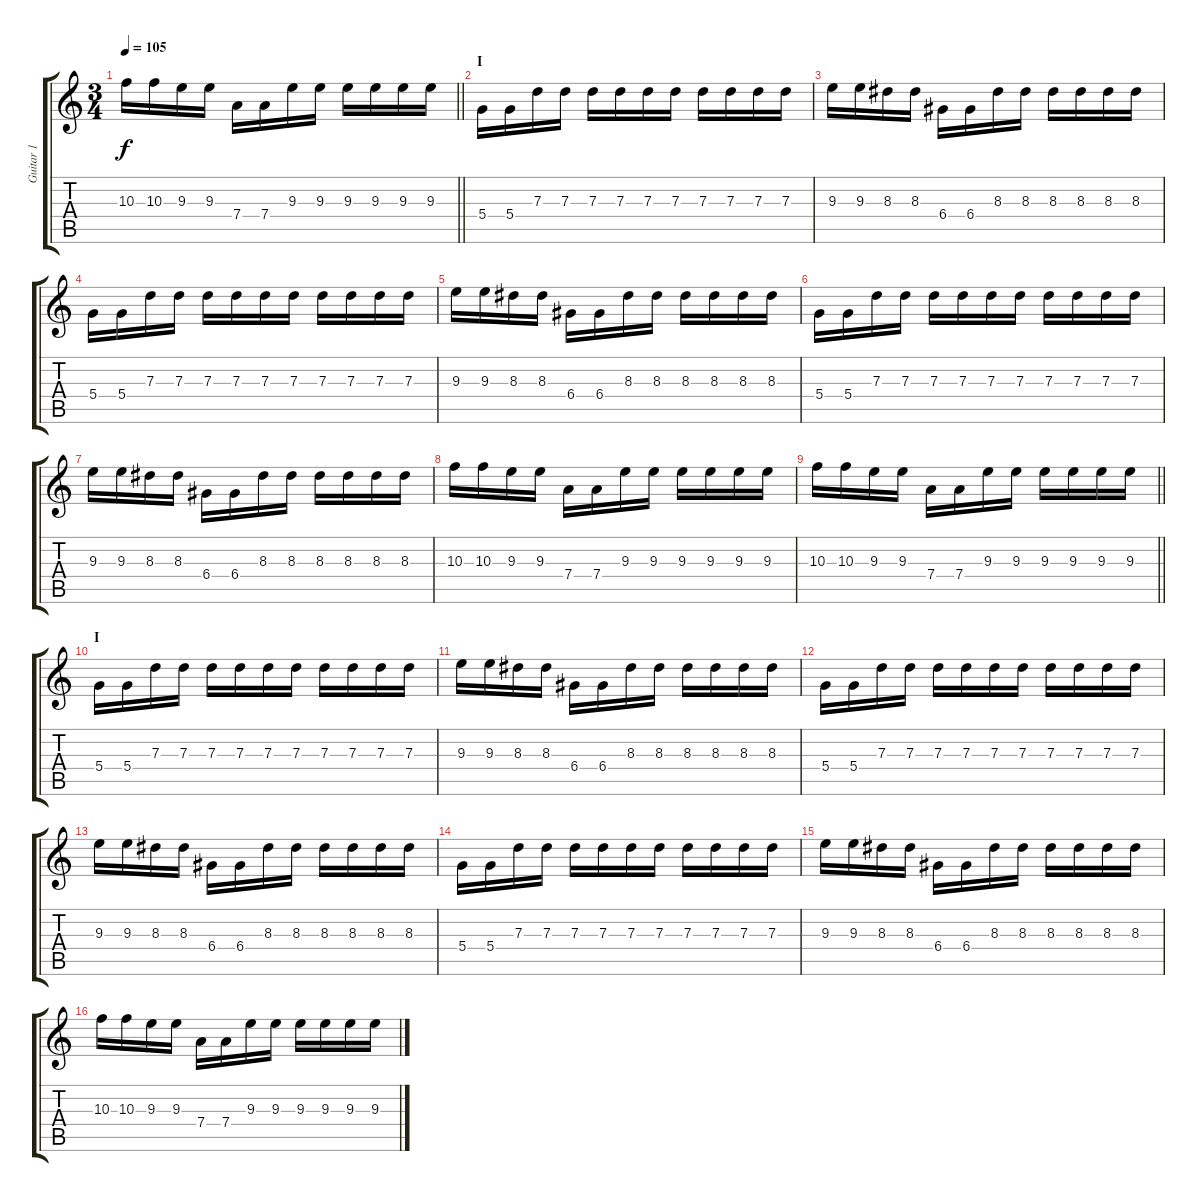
\track ("Guitar 1" "Guitar 1") {instrument distortionguitar}
\staff {score tabs}
\tuning (E4 B3 G3 D3 A2 E2) {hide}
\ts (3 4)
\tempo 105
\clef g2
\barLineRight lightlight
\ks c
10.3.16{dy f} 10.3.16 9.3.16 9.3.16 7.4.16 7.4.16 9.3.16 9.3.16 9.3.16 9.3.16 9.3.16 9.3.16 |
\section ("" "I")
5.4.16 5.4.16 7.3.16 7.3.16 7.3.16 7.3.16 7.3.16 7.3.16 7.3.16 7.3.16 7.3.16 7.3.16 |
9.3.16 9.3.16 8.3.16 8.3.16 6.4.16 6.4.16 8.3.16 8.3.16 8.3.16 8.3.16 8.3.16 8.3.16 |
5.4.16 5.4.16 7.3.16 7.3.16 7.3.16 7.3.16 7.3.16 7.3.16 7.3.16 7.3.16 7.3.16 7.3.16 |
9.3.16 9.3.16 8.3.16 8.3.16 6.4.16 6.4.16 8.3.16 8.3.16 8.3.16 8.3.16 8.3.16 8.3.16 |
5.4.16 5.4.16 7.3.16 7.3.16 7.3.16 7.3.16 7.3.16 7.3.16 7.3.16 7.3.16 7.3.16 7.3.16 |
9.3.16 9.3.16 8.3.16 8.3.16 6.4.16 6.4.16 8.3.16 8.3.16 8.3.16 8.3.16 8.3.16 8.3.16 |
10.3.16 10.3.16 9.3.16 9.3.16 7.4.16 7.4.16 9.3.16 9.3.16 9.3.16 9.3.16 9.3.16 9.3.16 |
\barLineRight lightlight
10.3.16 10.3.16 9.3.16 9.3.16 7.4.16 7.4.16 9.3.16 9.3.16 9.3.16 9.3.16 9.3.16 9.3.16 |
\section ("" "I")
5.4.16 5.4.16 7.3.16 7.3.16 7.3.16 7.3.16 7.3.16 7.3.16 7.3.16 7.3.16 7.3.16 7.3.16 |
9.3.16 9.3.16 8.3.16 8.3.16 6.4.16 6.4.16 8.3.16 8.3.16 8.3.16 8.3.16 8.3.16 8.3.16 |
5.4.16 5.4.16 7.3.16 7.3.16 7.3.16 7.3.16 7.3.16 7.3.16 7.3.16 7.3.16 7.3.16 7.3.16 |
9.3.16 9.3.16 8.3.16 8.3.16 6.4.16 6.4.16 8.3.16 8.3.16 8.3.16 8.3.16 8.3.16 8.3.16 |
5.4.16 5.4.16 7.3.16 7.3.16 7.3.16 7.3.16 7.3.16 7.3.16 7.3.16 7.3.16 7.3.16 7.3.16 |
9.3.16 9.3.16 8.3.16 8.3.16 6.4.16 6.4.16 8.3.16 8.3.16 8.3.16 8.3.16 8.3.16 8.3.16 |
10.3.16 10.3.16 9.3.16 9.3.16 7.4.16 7.4.16 9.3.16 9.3.16 9.3.16 9.3.16 9.3.16 9.3.16
